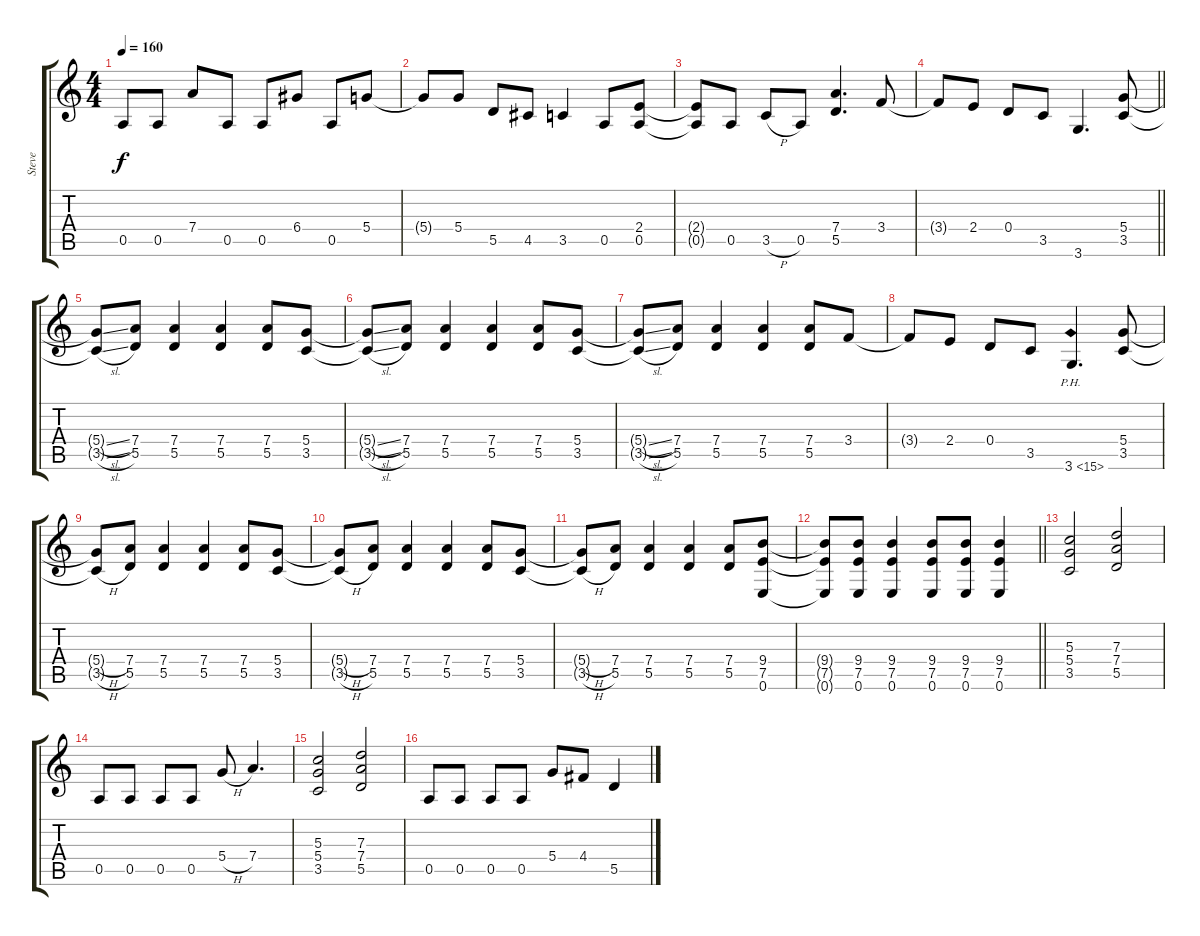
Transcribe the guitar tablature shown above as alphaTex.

\track ("Steve" "Steve") {instrument distortionguitar}
\staff {score tabs}
\tuning (E4 B3 G3 D3 A2 E2) {hide}
\ts (4 4)
\tempo 160
\clef g2
\ks c
0.5{t}.8{dy f} 0.5.8 7.4.8 0.5.8 0.5.8 6.4.8 0.5.8 5.4.8 |
5.4{t}.8 5.4.8 5.5.8 4.5.8 3.5.4 0.5.8 (2.4 0.5).8 |
(2.4{t} 0.5{t}).8 0.5.8 3.5{h}.8 0.5.8 (7.4 5.5).4{d} 3.4.8 |
\barLineRight lightlight
3.4{t}.8 2.4.8 0.4.8 3.5.8 3.6.4{d} (5.4 3.5).8 |
(5.4{sl t} 3.5{sl t}).8 (7.4 5.5).8 (7.4 5.5).4 (7.4 5.5).4 (7.4 5.5).8 (5.4 3.5).8 |
(5.4{sl t} 3.5{sl t}).8 (7.4 5.5).8 (7.4 5.5).4 (7.4 5.5).4 (7.4 5.5).8 (5.4 3.5).8 |
(5.4{sl t} 3.5{sl t}).8 (7.4 5.5).8 (7.4 5.5).4 (7.4 5.5).4 (7.4 5.5).8 3.4.8 |
3.4{t}.8 2.4.8 0.4.8 3.5.8 3.6{ph 12}.4{d} (5.4 3.5).8 |
(5.4{h t} 3.5{h t}).8 (7.4 5.5).8 (7.4 5.5).4 (7.4 5.5).4 (7.4 5.5).8 (5.4 3.5).8 |
(5.4{h t} 3.5{h t}).8 (7.4 5.5).8 (7.4 5.5).4 (7.4 5.5).4 (7.4 5.5).8 (5.4 3.5).8 |
(5.4{h t} 3.5{h t}).8 (7.4 5.5).8 (7.4 5.5).4 (7.4 5.5).4 (7.4 5.5).8 (9.4 7.5 0.6).8 |
\barLineRight lightlight
(9.4{t} 7.5{t} 0.6{t}).8 (9.4 7.5 0.6).8 (9.4 7.5 0.6).4 (9.4 7.5 0.6).8 (9.4 7.5 0.6).8 (9.4 7.5 0.6).4 |
(5.3 5.4 3.5).2 (7.3 7.4 5.5).2 |
0.5.8 0.5.8 0.5.8 0.5.8 5.4{h}.8 7.4.4{d} |
(5.3 5.4 3.5).2 (7.3 7.4 5.5).2 |
0.5.8 0.5.8 0.5.8 0.5.8 5.4.8 4.4.8 5.5.4
